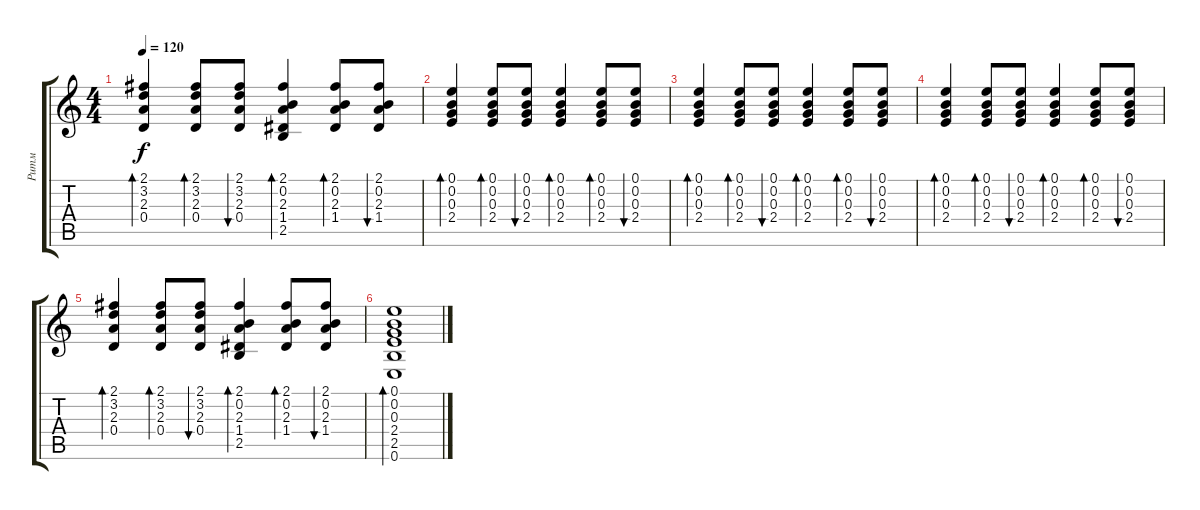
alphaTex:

\track ("Ритм" "Ритм") {instrument acousticguitarsteel}
\staff {score tabs}
\tuning (E4 B3 G3 D3 A2 E2) {hide}
\ts (4 4)
\tempo 120
\clef g2
\ks c
(2.1 3.2 2.3 0.4).4{bd 60 dy f} (2.1 3.2 2.3 0.4).8{bd 60} (2.1 3.2 2.3 0.4).8{bu 60} (2.1 0.2 2.3 1.4 2.5).4{bd 120} (2.1 0.2 2.3 1.4).8{bd 60} (2.1 0.2 2.3 1.4).8{bu 60} |
(0.1 0.2 0.3 2.4).4{bd 120} (0.1 0.2 0.3 2.4).8{bd 60} (0.1 0.2 0.3 2.4).8{bu 60} (0.1 0.2 0.3 2.4).4{bd 60} (0.1 0.2 0.3 2.4).8{bd 60} (0.1 0.2 0.3 2.4).8{bu 60} |
(0.1 0.2 0.3 2.4).4{bd 120} (0.1 0.2 0.3 2.4).8{bd 60} (0.1 0.2 0.3 2.4).8{bu 60} (0.1 0.2 0.3 2.4).4{bd 60} (0.1 0.2 0.3 2.4).8{bd 60} (0.1 0.2 0.3 2.4).8{bu 60} |
(0.1 0.2 0.3 2.4).4{bd 120} (0.1 0.2 0.3 2.4).8{bd 60} (0.1 0.2 0.3 2.4).8{bu 60} (0.1 0.2 0.3 2.4).4{bd 60} (0.1 0.2 0.3 2.4).8{bd 60} (0.1 0.2 0.3 2.4).8{bu 60} |
(2.1 3.2 2.3 0.4).4{bd 60} (2.1 3.2 2.3 0.4).8{bd 60} (2.1 3.2 2.3 0.4).8{bu 60} (2.1 0.2 2.3 1.4 2.5).4{bd 120} (2.1 0.2 2.3 1.4).8{bd 60} (2.1 0.2 2.3 1.4).8{bu 60} |
(0.1 0.2 0.3 2.4 2.5 0.6).1{bd 120}
